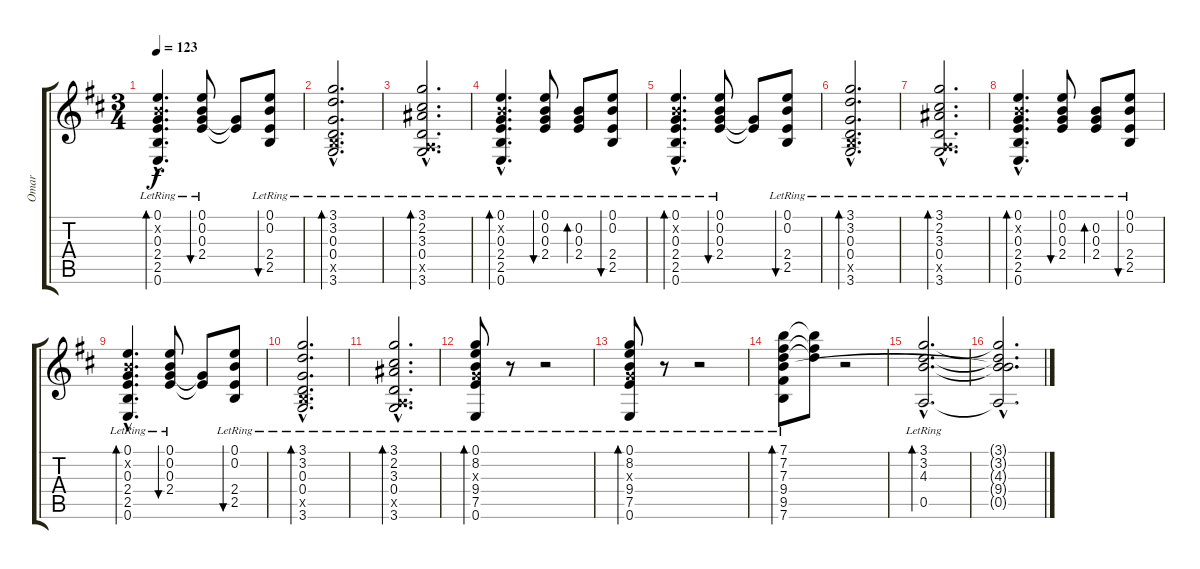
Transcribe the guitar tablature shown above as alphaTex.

\track ("Omar" "Omar") {instrument acousticguitarsteel}
\staff {score tabs}
\tuning (E4 B3 G3 D3 A2 E2) {hide}
\ts (3 4)
\tempo 123
\clef g2
\ks d
(0.1{hac} 0.2{hac x} 0.3{hac lr} 2.4{hac lr} 2.5{hac lr} 0.6{hac lr}).4{d bd 120 dy f} (0.1 0.2{lr} 0.3{lr} 2.4{lr}).8{bu 120} (0.3{t} 2.4{t}).8 (0.1 0.2{lr} 2.4{lr} 2.5{lr}).8{bu 120} |
(3.1{hac} 3.2{hac lr} 0.3{hac lr} 0.4{hac lr} 2.5{hac x} 3.6{hac lr}).2{d bd 120} |
(3.1{hac} 2.2{hac lr} 3.3{hac lr} 0.4{hac lr} 0.5{hac x} 3.6{hac lr}).2{d bd 120} |
\section ("" "")
(0.1{hac} 0.2{hac x} 0.3{hac lr} 2.4{hac lr} 2.5{hac lr} 0.6{hac lr}).4{d bd 120} (0.1 0.2{lr} 0.3{lr} 2.4{lr}).8{bu 120} (0.2{lr} 0.3{lr} 2.4{lr}).8{bd 120} (0.1 0.2{lr} 2.4{lr} 2.5{lr}).8{bu 120} |
(0.1{hac} 0.2{hac x} 0.3{hac lr} 2.4{hac lr} 2.5{hac lr} 0.6{hac lr}).4{d bd 120} (0.1 0.2{lr} 0.3{lr} 2.4{lr}).8{bu 120} (0.3{t} 2.4{t}).8 (0.1 0.2{lr} 2.4{lr} 2.5{lr}).8{bu 120} |
(3.1{hac} 3.2{hac lr} 0.3{hac lr} 0.4{hac lr} 2.5{hac x} 3.6{hac lr}).2{d bd 120} |
(3.1{hac} 2.2{hac lr} 3.3{hac lr} 0.4{hac lr} 0.5{hac x} 3.6{hac lr}).2{d bd 120} |
\section ("" "")
(0.1{hac} 0.2{hac x} 0.3{hac lr} 2.4{hac lr} 2.5{hac lr} 0.6{hac lr}).4{d bd 120} (0.1 0.2{lr} 0.3{lr} 2.4{lr}).8{bu 120} (0.2{lr} 0.3{lr} 2.4{lr}).8{bd 120} (0.1 0.2{lr} 2.4{lr} 2.5{lr}).8{bu 120} |
(0.1{hac} 0.2{hac x} 0.3{hac lr} 2.4{hac lr} 2.5{hac lr} 0.6{hac lr}).4{d bd 120} (0.1 0.2{lr} 0.3{lr} 2.4{lr}).8{bu 120} (0.3{t} 2.4{t}).8 (0.1 0.2{lr} 2.4{lr} 2.5{lr}).8{bu 120} |
(3.1{hac} 3.2{hac lr} 0.3{hac lr} 0.4{hac lr} 2.5{hac x} 3.6{hac lr}).2{d bd 120} |
(3.1{hac} 2.2{hac lr} 3.3{hac lr} 0.4{hac lr} 0.5{hac x} 3.6{hac lr}).2{d bd 120} |
\section ("" "")
(0.1 8.2{lr} 0.3{x} 9.4{lr} 7.5{lr} 0.6{lr}).8{bd 30} r.8 r.2 |
(0.1 8.2{lr} 0.3{x} 9.4{lr} 7.5{lr} 0.6{lr}).8{bd 30} r.8 r.2 |
(7.1 7.2{lr} 7.3{lr} 9.4{lr} 9.5{lr} 7.6{lr}).8{bd 240} (7.1{t} 7.2{t} 7.3{t}).8 r.2 |
(3.1{hac} 3.2{hac lr} 4.3{hac lr} 0.5{hac lr}).2{d bd 60} |
(3.1{hac t} 3.2{hac t} 4.3{hac t} 9.4{hac t} 0.5{hac t}).2{d}
